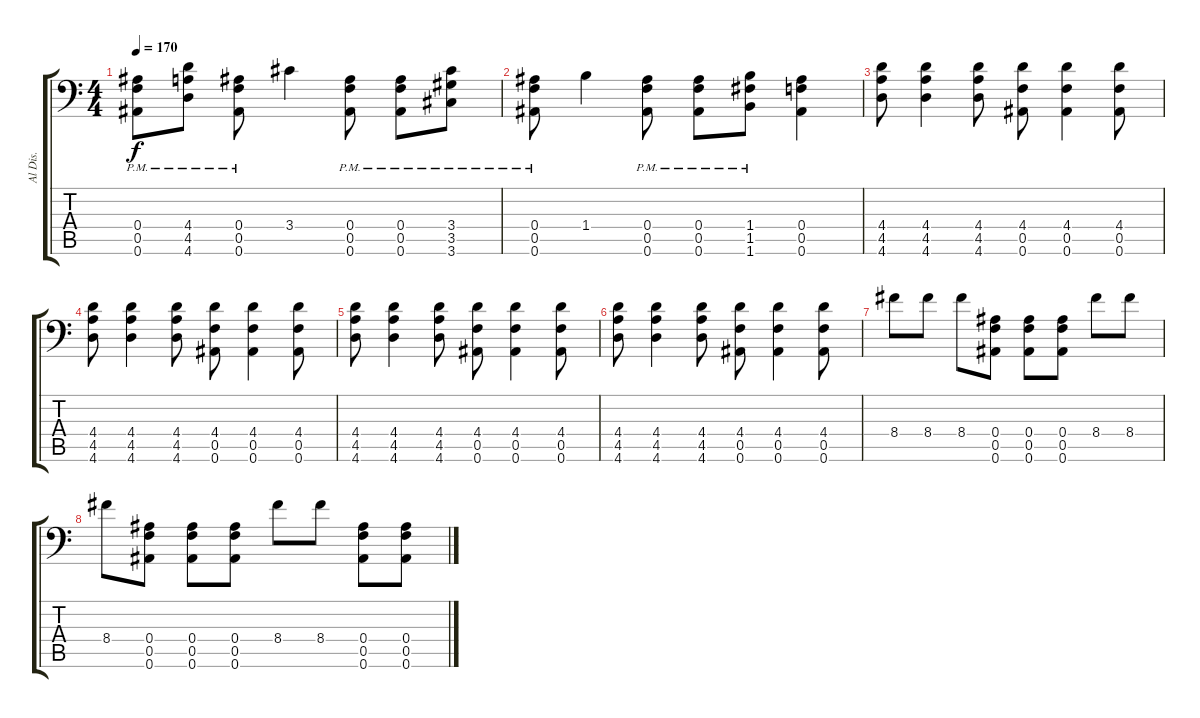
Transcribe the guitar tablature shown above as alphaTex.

\track ("Al Dis." "Al Dis.") {instrument distortionguitar}
\staff {score tabs}
\tuning (C4 G3 Eb3 Bb2 F2 Bb1) {hide}
\ts (4 4)
\tempo 170
\clef f4
\ks c
(0.4{pm} 0.5{pm} 0.6{pm}).8{dy f} (4.4{pm} 4.5{pm} 4.6{pm}).8 (0.4{pm} 0.5{pm} 0.6{pm}).8 3.4.4 (0.4{pm} 0.5{pm} 0.6{pm}).8 (0.4{pm} 0.5{pm} 0.6{pm}).8 (3.4{pm} 3.5{pm} 3.6{pm}).8 |
(0.4{pm} 0.5{pm} 0.6{pm}).8 1.4.4 (0.4{pm} 0.5{pm} 0.6{pm}).8 (0.4{pm} 0.5{pm} 0.6{pm}).8 (1.4{pm} 1.5{pm} 1.6{pm}).8 (0.4 0.5 0.6).4 |
(4.4 4.5 4.6).8 (4.4 4.5 4.6).4 (4.4 4.5 4.6).8 (4.4 0.5 0.6).8 (4.4 0.5 0.6).4 (4.4 0.5 0.6).8 |
(4.4 4.5 4.6).8 (4.4 4.5 4.6).4 (4.4 4.5 4.6).8 (4.4 0.5 0.6).8 (4.4 0.5 0.6).4 (4.4 0.5 0.6).8 |
(4.4 4.5 4.6).8 (4.4 4.5 4.6).4 (4.4 4.5 4.6).8 (4.4 0.5 0.6).8 (4.4 0.5 0.6).4 (4.4 0.5 0.6).8 |
(4.4 4.5 4.6).8 (4.4 4.5 4.6).4 (4.4 4.5 4.6).8 (4.4 0.5 0.6).8 (4.4 0.5 0.6).4 (4.4 0.5 0.6).8 |
8.4.8 8.4.8 8.4.8 (0.4 0.5 0.6).8 (0.4 0.5 0.6).8 (0.4 0.5 0.6).8 8.4.8 8.4.8 |
8.4.8 (0.4 0.5 0.6).8 (0.4 0.5 0.6).8 (0.4 0.5 0.6).8 8.4.8 8.4.8 (0.4 0.5 0.6).8 (0.4 0.5 0.6).8
